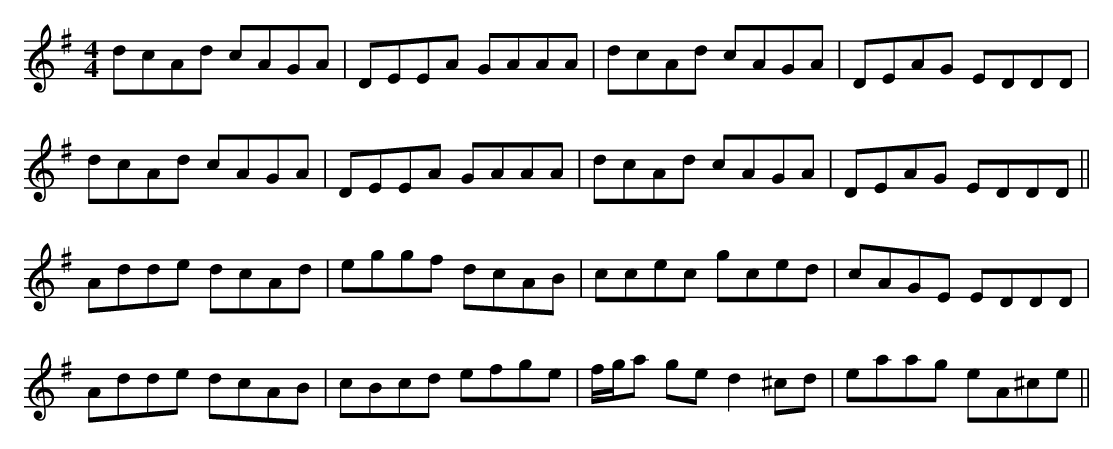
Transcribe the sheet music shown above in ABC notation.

X:1
M:4/4
K:Dmix
dcAd cAGA| DEEA GAAA| dcAd cAGA| DEAG EDDD|
dcAd cAGA| DEEA GAAA|dcAd cAGA| DEAG EDDD||
Adde dcAd| eggf dcAB| ccec gced| cAGE EDDD|
Adde dcAB| cBcd efge| f/g/a ge d2^cd| eaag eA^ce||
